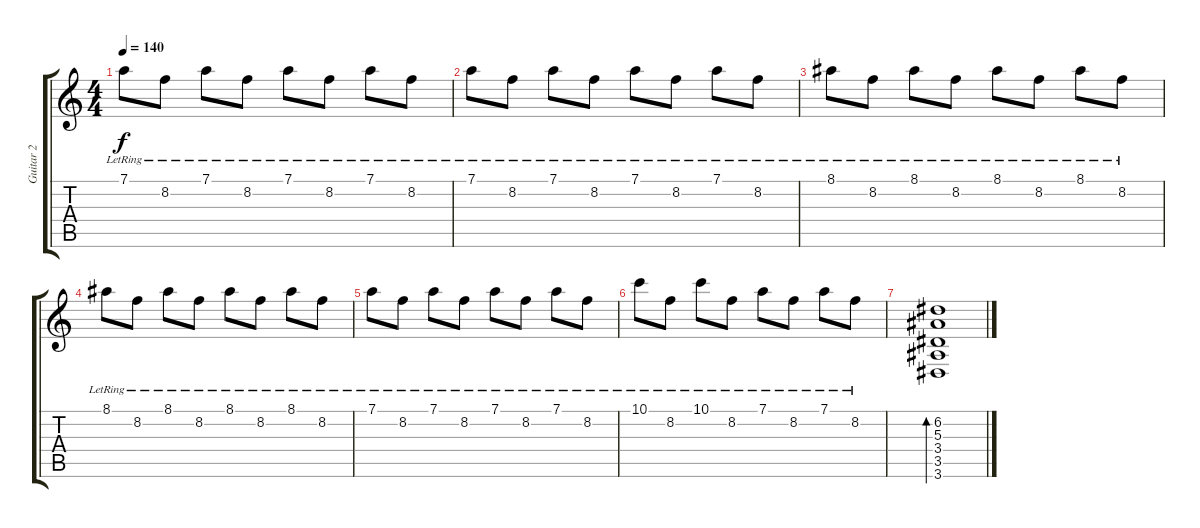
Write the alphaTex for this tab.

\track ("Guitar 2" "Guitar 2") {instrument acousticguitarnylon}
\staff {score tabs}
\tuning (D4 A3 F3 C3 G2 C2) {hide}
\ts (4 4)
\tempo 140
\clef g2
\ks c
7.1{lr}.8{dy f} 8.2{lr}.8 7.1{lr}.8 8.2{lr}.8 7.1{lr}.8 8.2{lr}.8 7.1{lr}.8 8.2{lr}.8 |
7.1{lr}.8 8.2{lr}.8 7.1{lr}.8 8.2{lr}.8 7.1{lr}.8 8.2{lr}.8 7.1{lr}.8 8.2{lr}.8 |
8.1{lr}.8 8.2{lr}.8 8.1{lr}.8 8.2{lr}.8 8.1{lr}.8 8.2{lr}.8 8.1{lr}.8 8.2{lr}.8 |
8.1{lr}.8 8.2{lr}.8 8.1{lr}.8 8.2{lr}.8 8.1{lr}.8 8.2{lr}.8 8.1{lr}.8 8.2{lr}.8 |
7.1{lr}.8 8.2{lr}.8 7.1{lr}.8 8.2{lr}.8 7.1{lr}.8 8.2{lr}.8 7.1{lr}.8 8.2{lr}.8 |
10.1{lr}.8 8.2{lr}.8 10.1{lr}.8 8.2{lr}.8 7.1{lr}.8 8.2{lr}.8 7.1{lr}.8 8.2{lr}.8 |
(6.2 5.3 3.4 3.5 3.6).1{bd 60}
